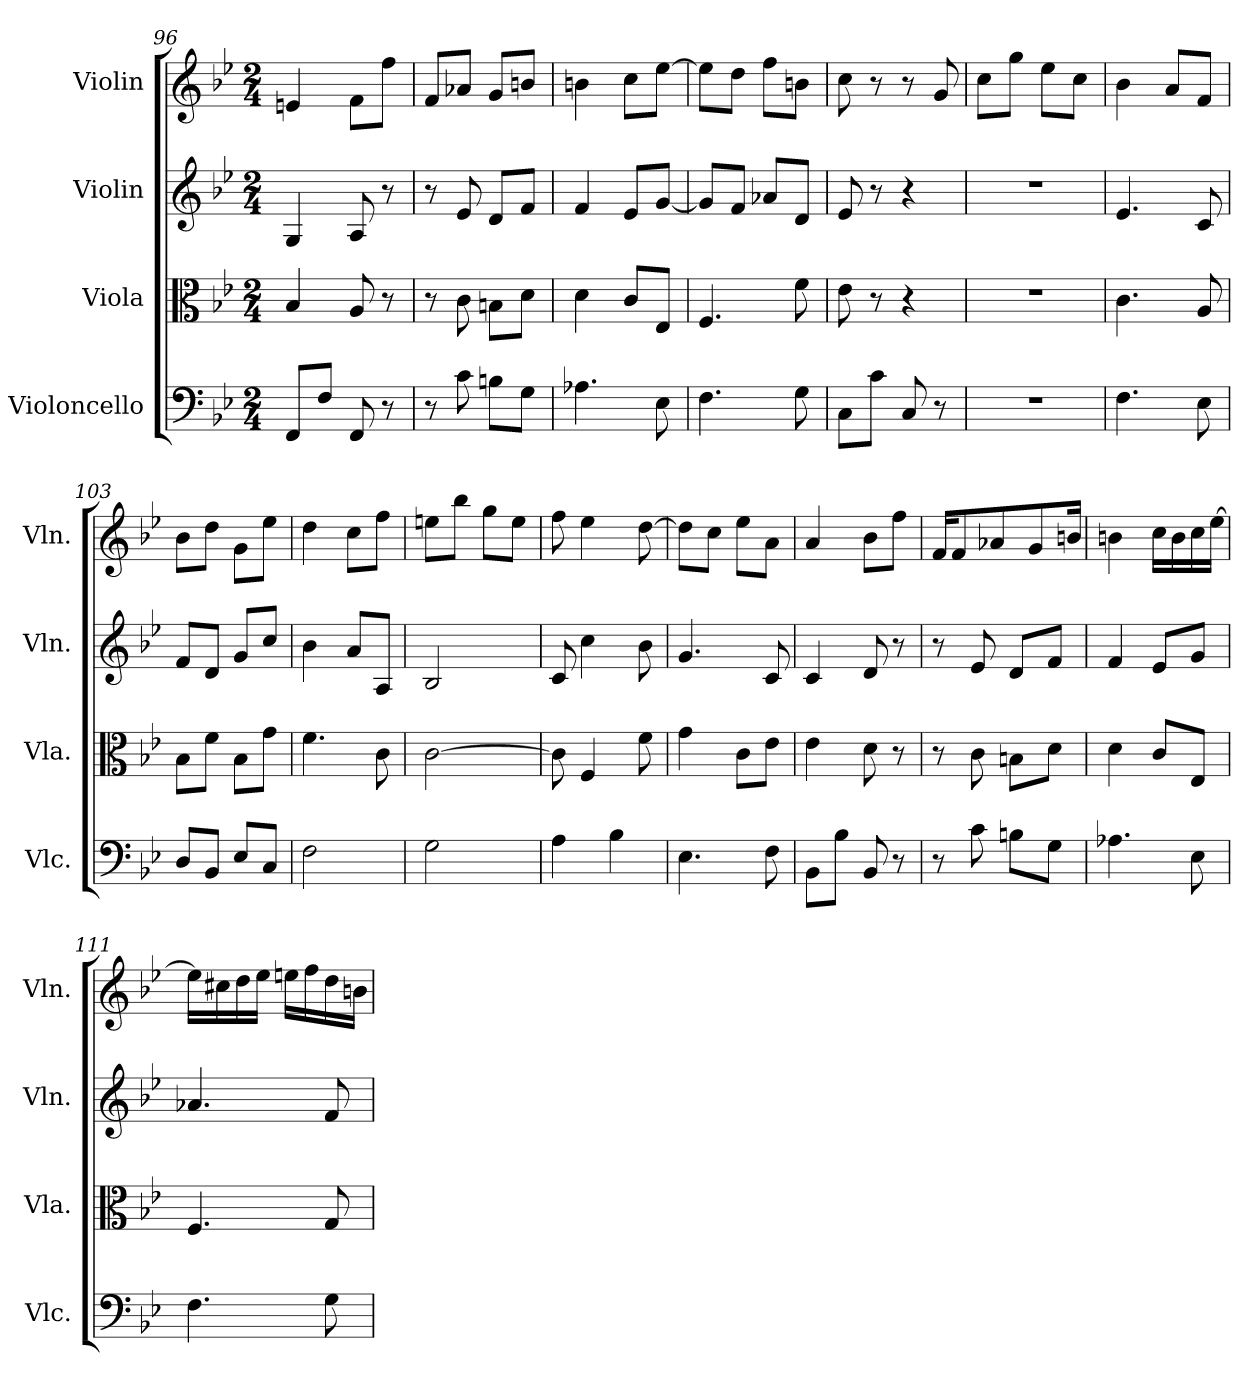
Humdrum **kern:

**kern	**kern	**kern	**kern
*part4	*part3	*part2	*part1
*staff4	*staff3	*staff2	*staff1
*I"Violoncello	*I"Viola	*I"Violin	*I"Violin
*I'Vlc.	*I'Vla.	*I'Vln.	*I'Vln.
*clefF4	*clefC3	*clefG2	*clefG2
*k[b-e-]	*k[b-e-]	*k[b-e-]	*k[b-e-]
*B-:	*B-:	*B-:	*B-:
*M2/4	*M2/4	*M2/4	*M2/4
=96	=96	=96	=96
8FF/L	4B-/	4G/	4en/
8F/J	.	.	.
8FF/	8A/	8A/	8f\L
8r	8r	8r	8ff\J
=97	=97	=97	=97
8r	8r	8r	8f/L
8c\	8c\	8e-/	8a-X/J
8Bn\L	8Bn\L	8d/L	8g/L
8G\J	8d\J	8f/J	8bn/J
=98	=98	=98	=98
4.A-X\	4d\	4f/	4bn\
.	8c/L	8e-/L	8cc\L
8E-\	8E-/J	[8g/J	[8ee-\J
=99	=99	=99	=99
4.F\	4.F/	8g/L]	8ee-\L]
.	.	8f/J	8dd\J
.	.	8a-X/L	8ff\L
8G\	8f\	8d/J	8bn\J
=100	=100	=100	=100
8C\L	8e-\	8e-/	8cc\
8c\J	8r	8r	8r
8C/	4r	4r	8r
8r	.	.	8g/
=101	=101	=101	=101
2r	2r	2r	8cc\L
.	.	.	8gg\J
.	.	.	8ee-\L
.	.	.	8cc\J
=102	=102	=102	=102
4.F\	4.c\	4.e-/	4b-\
.	.	.	8a/L
8E-\	8A/	8c/	8f/J
=103	=103	=103	=103
8D/L	8B-\L	8f/L	8b-\L
8BB-/J	8f\J	8d/J	8dd\J
8E-/L	8B-\L	8g/L	8g\L
8C/J	8g\J	8cc/J	8ee-\J
=104	=104	=104	=104
2F\	4.f\	4b-\	4dd\
.	.	8a/L	8cc\L
.	8c\	8A/J	8ff\J
=105	=105	=105	=105
2G\	[2c\	2B-/	8een\L
.	.	.	8bb-\J
.	.	.	8gg\L
.	.	.	8ee\J
=106	=106	=106	=106
4A\	8c\]	8c/	8ff\
.	4F/	4cc\	4ee-\
4B-\	.	.	.
.	8f\	8b-\	[8dd\
=107	=107	=107	=107
4.E-\	4g\	4.g/	8dd\L]
.	.	.	8cc\J
.	8c\L	.	8ee-\L
8F\	8e-\J	8c/	8a\J
=108	=108	=108	=108
8BB-\L	4e-\	4c/	4a/
8B-\J	.	.	.
8BB-/	8d\	8d/	8b-\L
8r	8r	8r	8ff\J
=109	=109	=109	=109
8r	8r	8r	16f/KL
.	.	.	8f/
8c\	8c\	8e-/	.
.	.	.	8a-X/
8Bn\L	8Bn\L	8d/L	.
.	.	.	8g/
8G\J	8d\J	8f/J	.
.	.	.	16bn/Jk
=110	=110	=110	=110
4.A-X\	4d\	4f/	4bn\
.	8c/L	8e-/L	16cc\LL
.	.	.	16b\
8E-\	8E-/J	8g/J	16cc\
.	.	.	[16ee-\JJ
=111	=111	=111	=111
4.F\	4.F/	4.a-X/	16ee-\LL]
.	.	.	16cc#X\
.	.	.	16dd\
.	.	.	16ee-\JJ
.	.	.	16een\LL
.	.	.	16ff\
8G\	8G/	8f/	16dd\
.	.	.	16bn\JJ
=	=	=	=
*-	*-	*-	*-
